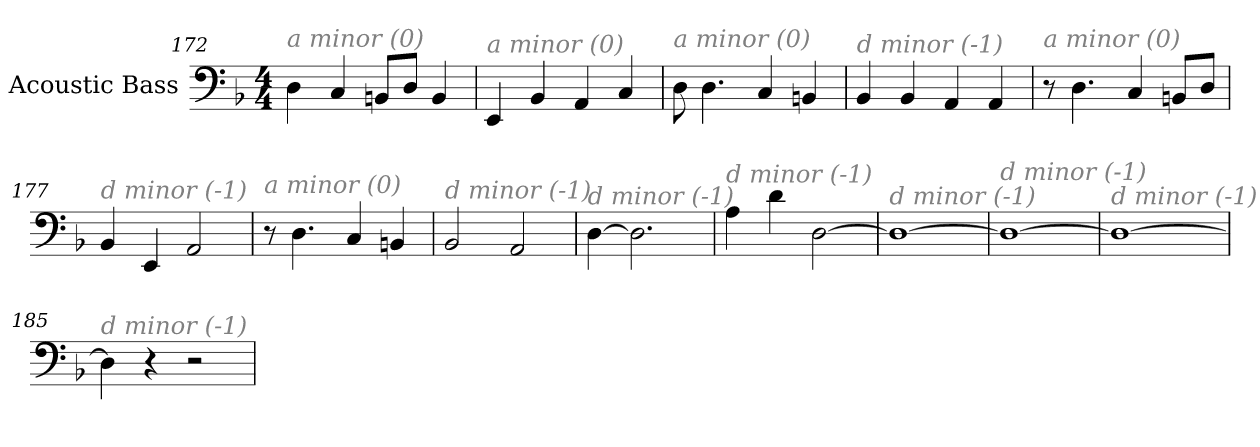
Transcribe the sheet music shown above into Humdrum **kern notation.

**kern
*part1
*staff1
*I"Acoustic Bass
*clefF4
*ITrd7c12
*k[b-]
*F:
*M4/4
=172
!LO:TX:i:color=#808080:t=a minor (0)
4DD
4CC
8BBBnL
8DDJ
4BBB
=173
!LO:TX:i:color=#808080:t=a minor (0)
4EEE
4BBB-
4AAA
4CC
=174
!LO:TX:i:color=#808080:t=a minor (0)
8DD
4.DD
4CC
4BBBn
=175
!LO:TX:i:color=#808080:t=d minor (-1)
4BBB-
4BBB-
4AAA
4AAA
=176
!LO:TX:i:color=#808080:t=a minor (0)
8r
4.DD
4CC
8BBBnL
8DDJ
=177
!LO:TX:i:color=#808080:t=d minor (-1)
4BBB-
4EEE
2AAA
=178
!LO:TX:i:color=#808080:t=a minor (0)
8r
4.DD
4CC
4BBBn
=179
!LO:TX:i:color=#808080:t=d minor (-1)
2BBB-
2AAA
=180
!LO:TX:i:color=#808080:t=d minor (-1)
[4DD
2.DD]
=181
!LO:TX:i:color=#808080:t=d minor (-1)
4AA
4D
[2DD
=182
!LO:TX:i:color=#808080:t=d minor (-1)
1DD_
=183
!LO:TX:i:color=#808080:t=d minor (-1)
1DD_
=184
!LO:TX:i:color=#808080:t=d minor (-1)
1DD_
=185
!LO:TX:i:color=#808080:t=d minor (-1)
4DD]
4r
2r
=
*-
